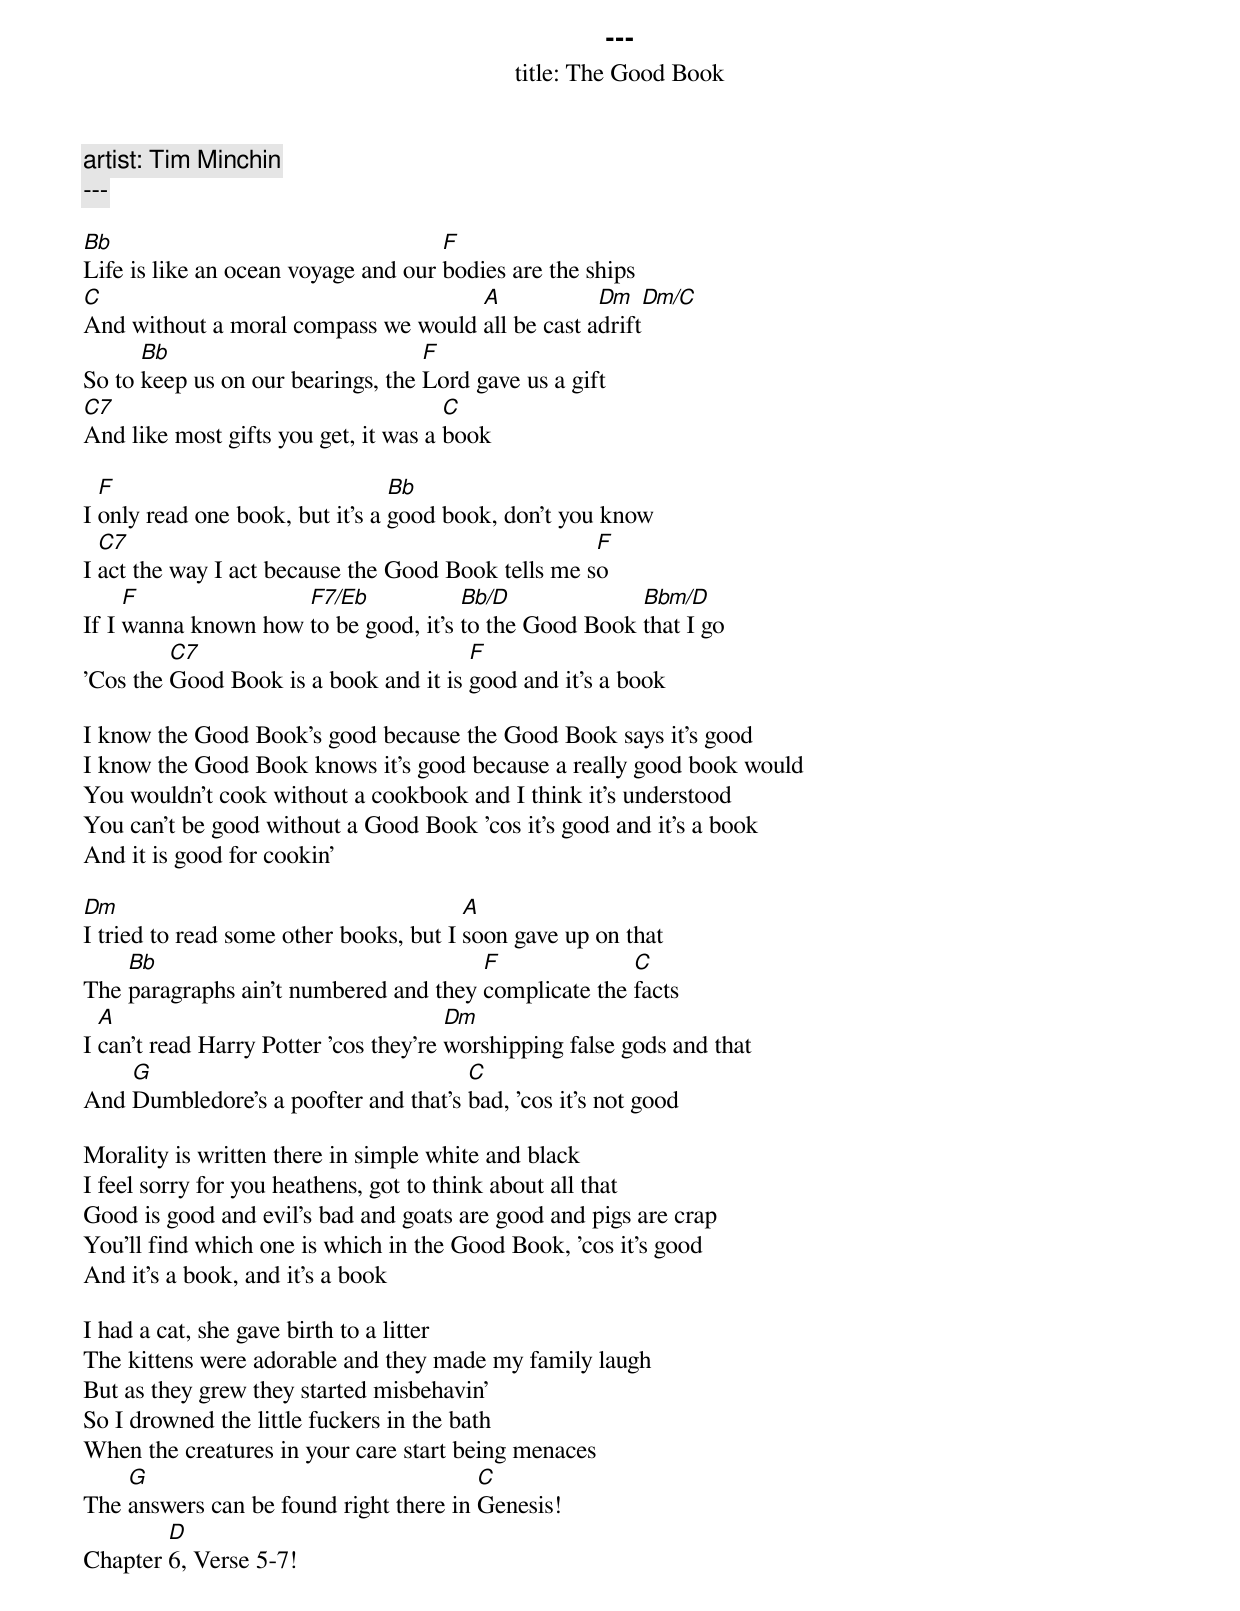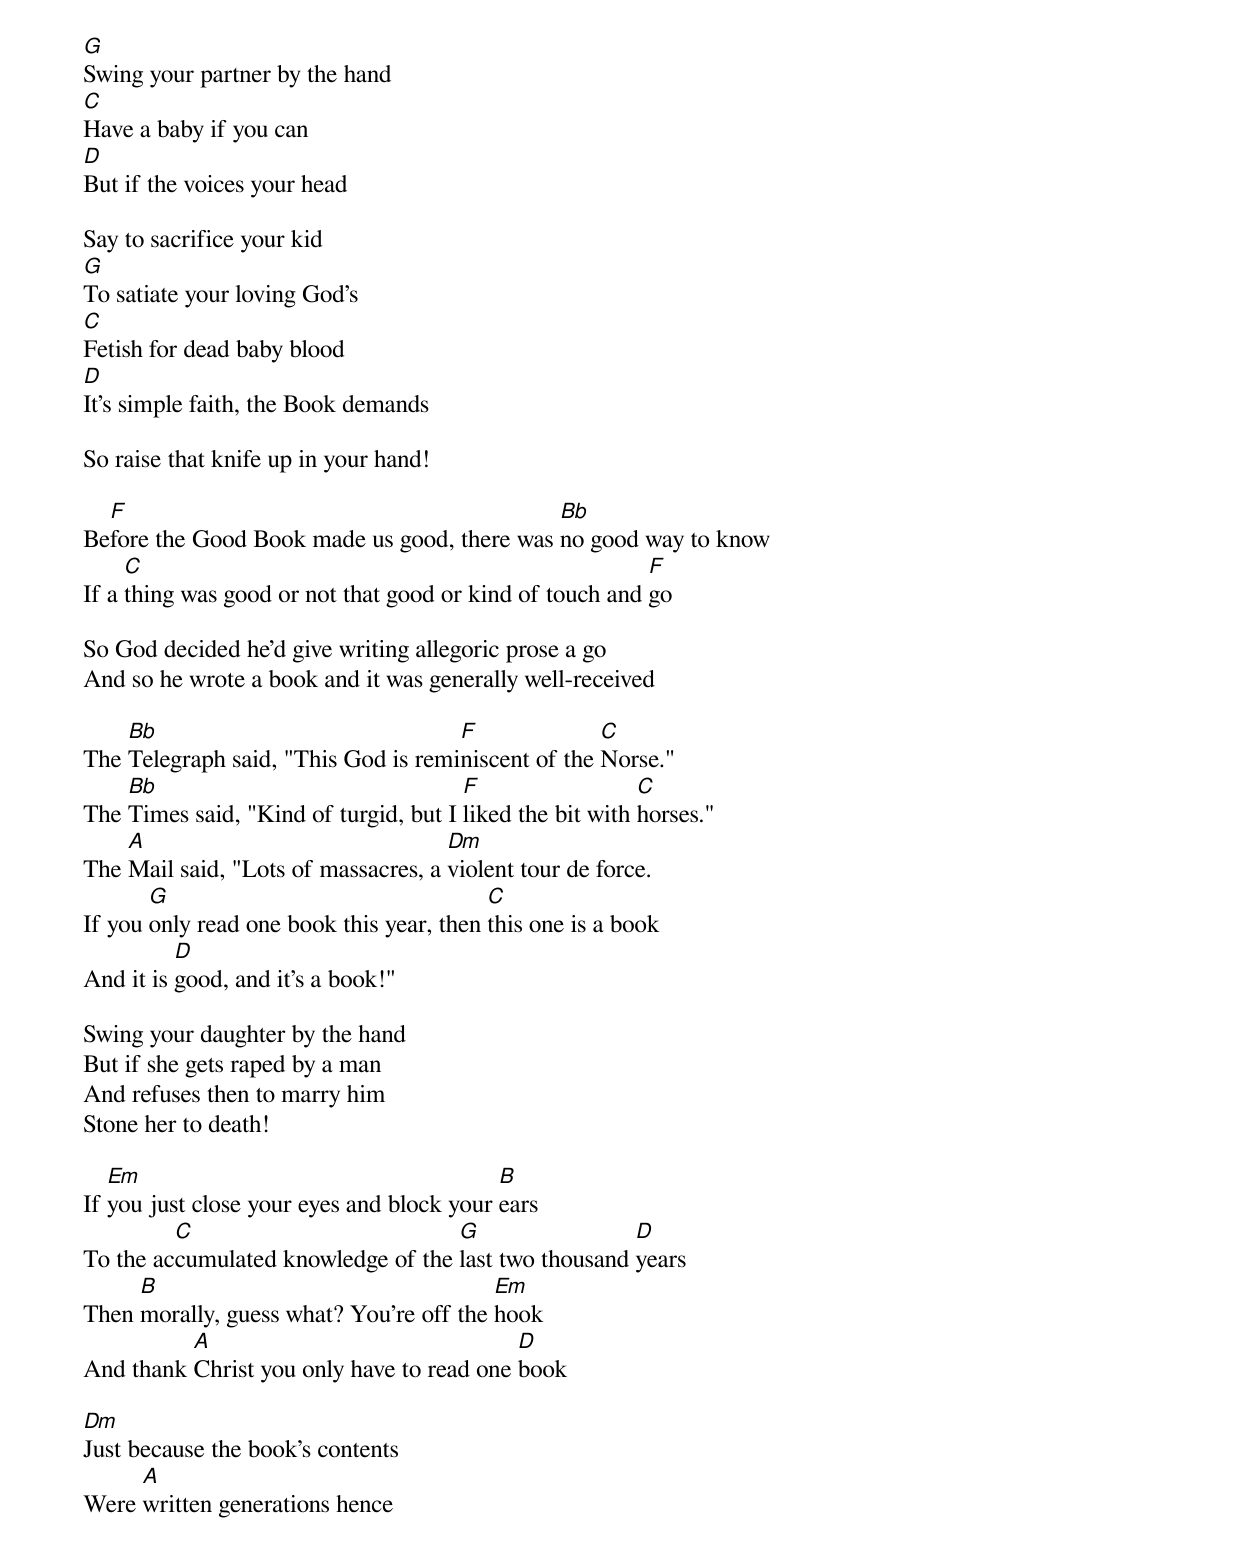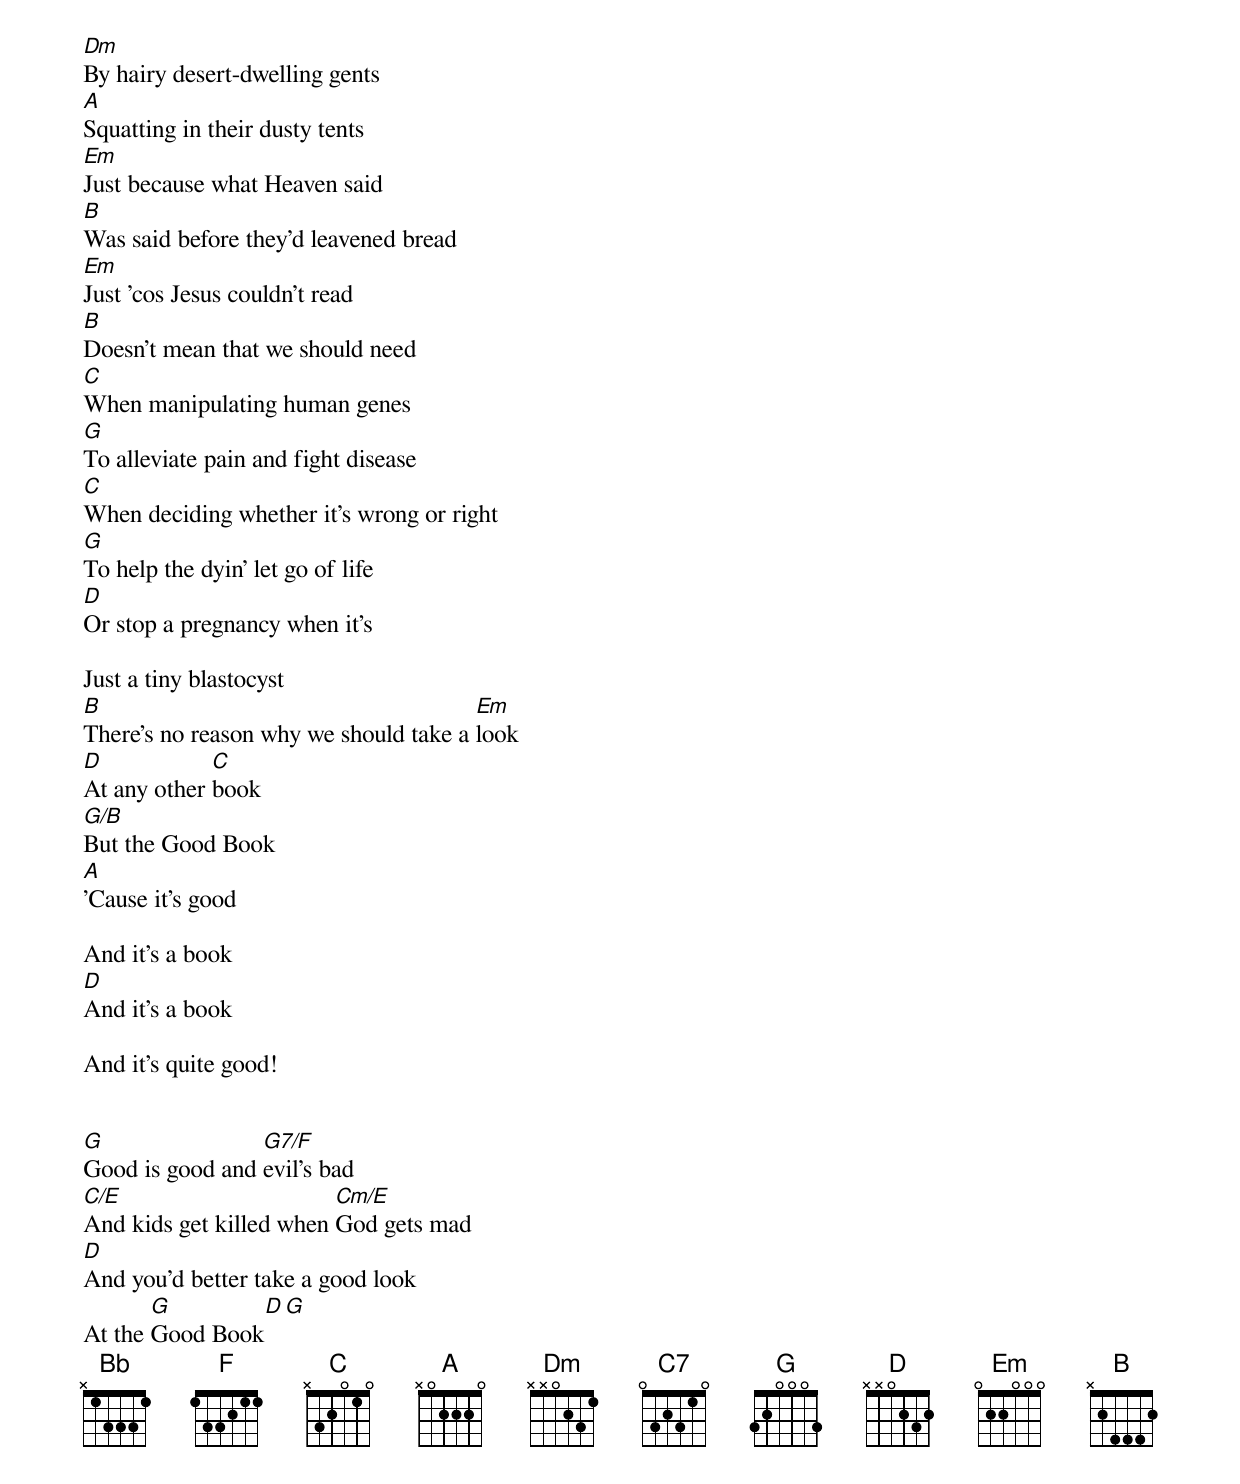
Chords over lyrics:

---
title: The Good Book
artist: Tim Minchin
---

Bb                                   F
Life is like an ocean voyage and our bodies are the ships
C                                    A            Dm    Dm/C
And without a moral compass we would all be cast adrift
      Bb                           F
So to keep us on our bearings, the Lord gave us a gift
C7                                    C
And like most gifts you get, it was a book

  F                              Bb
I only read one book, but it's a good book, don't you know
  C7                                                F
I act the way I act because the Good Book tells me so
     F               F7/Eb            Bb/D             Bbm/D
If I wanna known how to be good, it's to the Good Book that I go
         C7                            F
'Cos the Good Book is a book and it is good and it's a book

I know the Good Book's good because the Good Book says it's good
I know the Good Book knows it's good because a really good book would
You wouldn't cook without a cookbook and I think it's understood
You can't be good without a Good Book 'cos it's good and it's a book
And it is good for cookin'

Dm                                      A
I tried to read some other books, but I soon gave up on that
    Bb                                 F              C
The paragraphs ain't numbered and they complicate the facts
  A                                    Dm
I can't read Harry Potter 'cos they're worshipping false gods and that
    G                                 C
And Dumbledore's a poofter and that's bad, 'cos it's not good

Morality is written there in simple white and black
I feel sorry for you heathens, got to think about all that
Good is good and evil's bad and goats are good and pigs are crap
You'll find which one is which in the Good Book, 'cos it's good
And it's a book, and it's a book

I had a cat, she gave birth to a litter
The kittens were adorable and they made my family laugh
But as they grew they started misbehavin'
So I drowned the little fuckers in the bath
When the creatures in your care start being menaces
    G                                   C
The answers can be found right there in Genesis!
        D
Chapter 6, Verse 5-7!

G
Swing your partner by the hand
C
Have a baby if you can
D
But if the voices your head

Say to sacrifice your kid
G
To satiate your loving God's
C
Fetish for dead baby blood
D
It's simple faith, the Book demands

So raise that knife up in your hand!

  F                                          Bb
Before the Good Book made us good, there was no good way to know
     C                                                    F
If a thing was good or not that good or kind of touch and go

So God decided he'd give writing allegoric prose a go
And so he wrote a book and it was generally well-received

    Bb                               F              C
The Telegraph said, "This God is reminiscent of the Norse."
    Bb                                 F                  C
The Times said, "Kind of turgid, but I liked the bit with horses."
    A                                Dm
The Mail said, "Lots of massacres, a violent tour de force.
       G                                  C
If you only read one book this year, then this one is a book
          D
And it is good, and it's a book!"

Swing your daughter by the hand
But if she gets raped by a man
And refuses then to marry him
Stone her to death!

   Em                                      B
If you just close your eyes and block your ears
         C                          G                 D
To the accumulated knowledge of the last two thousand years
     B                                   Em
Then morally, guess what? You're off the hook
          A                                D
And thank Christ you only have to read one book

Dm
Just because the book's contents
     A
Were written generations hence
Dm
By hairy desert-dwelling gents
A
Squatting in their dusty tents
Em
Just because what Heaven said
B
Was said before they'd leavened bread
Em
Just 'cos Jesus couldn't read
B
Doesn't mean that we should need
C
When manipulating human genes
G
To alleviate pain and fight disease
C
When deciding whether it's wrong or right
G
To help the dyin' let go of life
D
Or stop a pregnancy when it's

Just a tiny blastocyst
B                                      Em
There's no reason why we should take a look
D            C
At any other book
G/B
But the Good Book
A
'Cause it's good

And it's a book
D
And it's a book

And it's quite good!


G                G7/F
Good is good and evil's bad
C/E                      Cm/E
And kids get killed when God gets mad
D
And you'd better take a good look
       G            D G
At the Good Book
